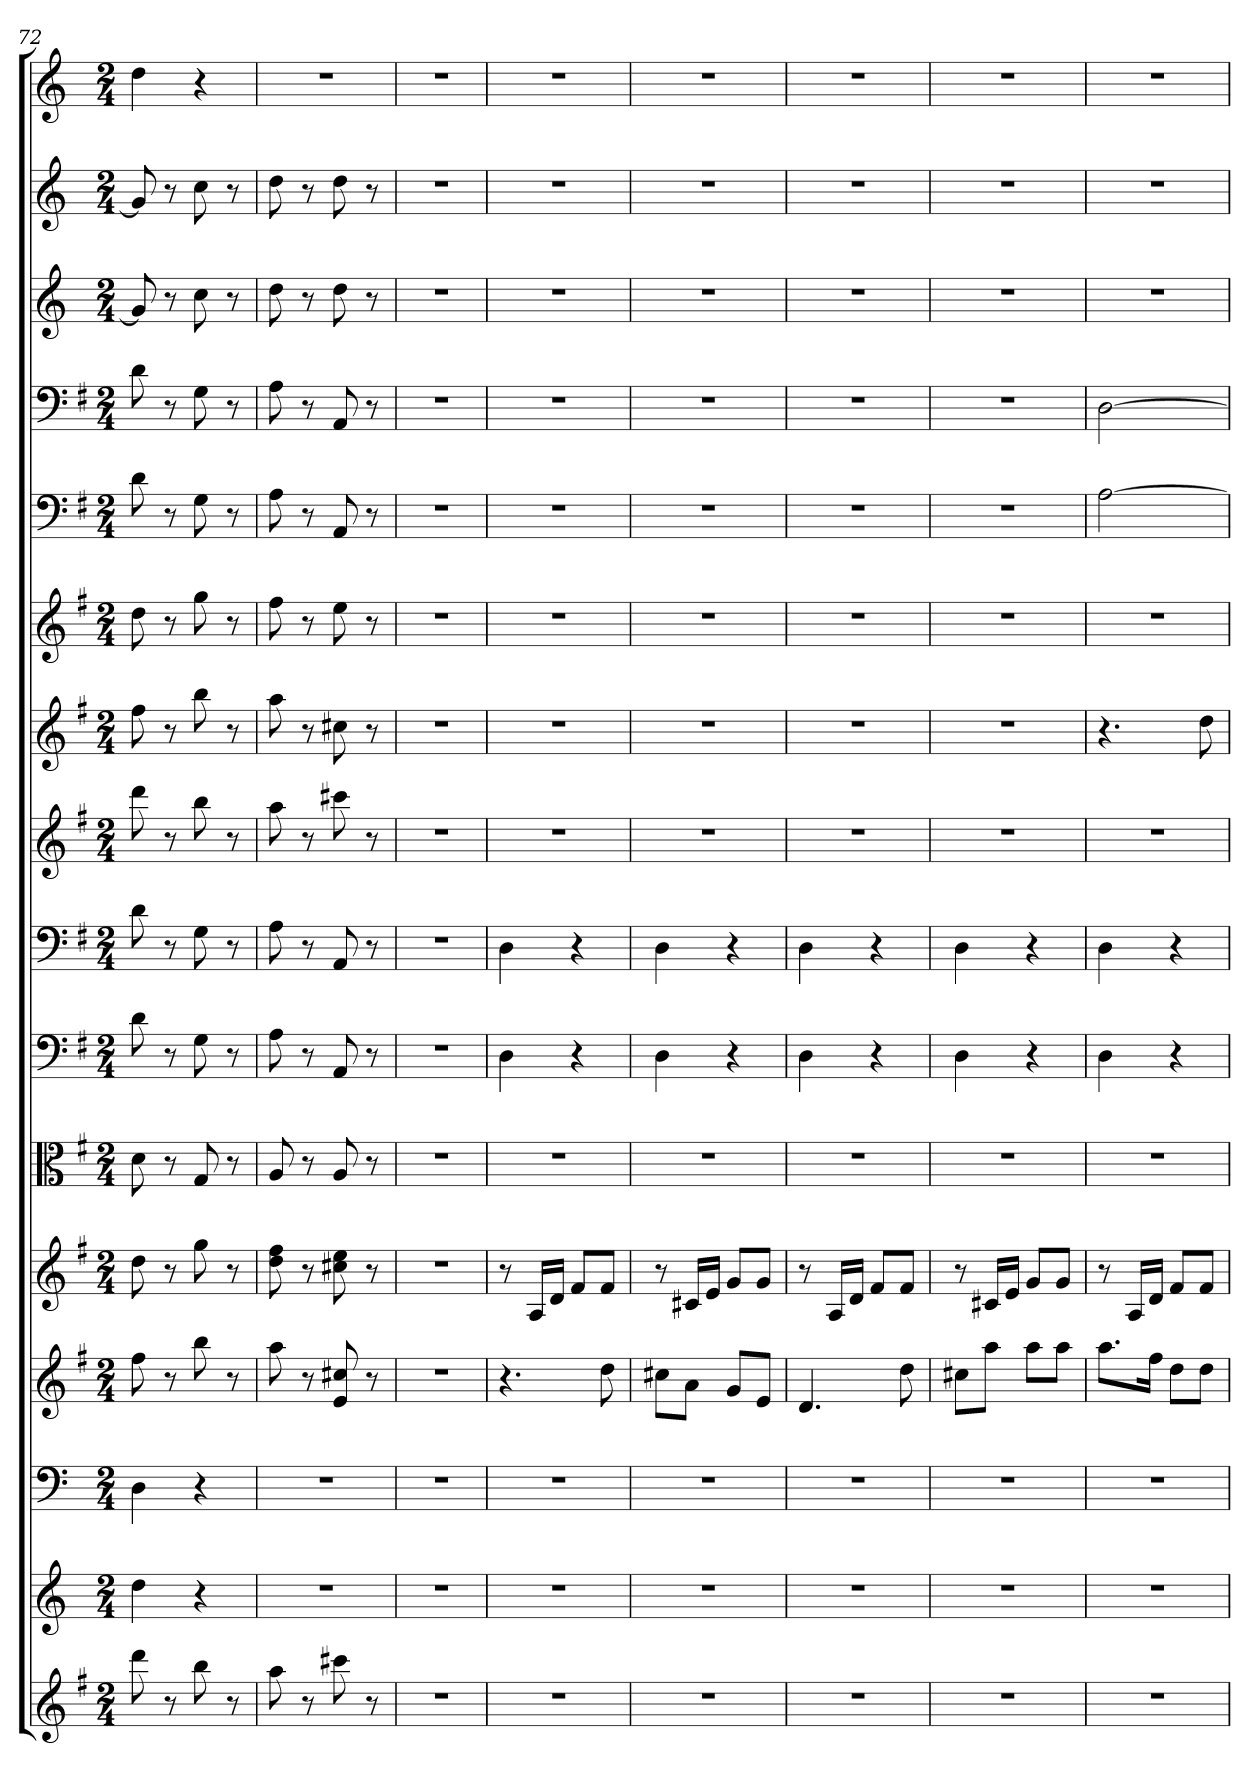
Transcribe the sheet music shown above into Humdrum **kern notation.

**kern	**kern	**kern	**kern	**kern	**kern	**kern	**kern	**kern	**kern	**kern	**kern	**kern	**kern	**kern	**kern
*part16	*part15	*part14	*part13	*part12	*part11	*part10	*part9	*part8	*part7	*part6	*part5	*part4	*part3	*part2	*part1
*staff16	*staff15	*staff14	*staff13	*staff12	*staff11	*staff10	*staff9	*staff8	*staff7	*staff6	*staff5	*staff4	*staff3	*staff2	*staff1
*	*	*clefF4	*	*	*clefC3	*clefF4	*clefF4	*	*	*	*clefF4	*clefF4	*	*	*
*k[f#]	*k[]	*k[]	*k[f#]	*k[f#]	*k[f#]	*k[f#]	*k[f#]	*k[f#]	*k[f#]	*k[f#]	*k[f#]	*k[f#]	*k[]	*k[]	*k[]
*M2/4	*M2/4	*M2/4	*M2/4	*M2/4	*M2/4	*M2/4	*M2/4	*M2/4	*M2/4	*M2/4	*M2/4	*M2/4	*M2/4	*M2/4	*M2/4
=72	=72	=72	=72	=72	=72	=72	=72	=72	=72	=72	=72	=72	=72	=72	=72
8ddd	4dd	4D	8ff#	8dd	8d	8d	8d	8ddd	8ff#	8dd	8d	8d	8g]	8g]	4dd
8r	.	.	8r	8r	8r	8r	8r	8r	8r	8r	8r	8r	8r	8r	.
8bb	4r	4r	8bb	8gg	8G	8G	8G	8bb	8bb	8gg	8G	8G	8cc	8cc	4r
8r	.	.	8r	8r	8r	8r	8r	8r	8r	8r	8r	8r	8r	8r	.
=73	=73	=73	=73	=73	=73	=73	=73	=73	=73	=73	=73	=73	=73	=73	=73
8aa	2r	2r	8aa	8dd 8ff#	8A	8A	8A	8aa	8aa	8ff#	8A	8A	8dd	8dd	2r
8r	.	.	8r	8r	8r	8r	8r	8r	8r	8r	8r	8r	8r	8r	.
8ccc#X	.	.	8e 8cc#X	8cc#X 8ee	8A	8AA	8AA	8ccc#X	8cc#X	8ee	8AA	8AA	8dd	8dd	.
8r	.	.	8r	8r	8r	8r	8r	8r	8r	8r	8r	8r	8r	8r	.
=74	=74	=74	=74	=74	=74	=74	=74	=74	=74	=74	=74	=74	=74	=74	=74
2r	2r	2r	2r	2r	2r	2r	2r	2r	2r	2r	2r	2r	2r	2r	2r
=75	=75	=75	=75	=75	=75	=75	=75	=75	=75	=75	=75	=75	=75	=75	=75
2r	2r	2r	4.r	8r	2r	4D	4D	2r	2r	2r	2r	2r	2r	2r	2r
.	.	.	.	16ALL	.	.	.	.	.	.	.	.	.	.	.
.	.	.	.	16dJJ	.	.	.	.	.	.	.	.	.	.	.
.	.	.	.	8f#L	.	4r	4r	.	.	.	.	.	.	.	.
.	.	.	8dd	8f#J	.	.	.	.	.	.	.	.	.	.	.
=76	=76	=76	=76	=76	=76	=76	=76	=76	=76	=76	=76	=76	=76	=76	=76
2r	2r	2r	8cc#XL	8r	2r	4D	4D	2r	2r	2r	2r	2r	2r	2r	2r
.	.	.	8aJ	16c#XLL	.	.	.	.	.	.	.	.	.	.	.
.	.	.	.	16eJJ	.	.	.	.	.	.	.	.	.	.	.
.	.	.	8gL	8gL	.	4r	4r	.	.	.	.	.	.	.	.
.	.	.	8eJ	8gJ	.	.	.	.	.	.	.	.	.	.	.
=77	=77	=77	=77	=77	=77	=77	=77	=77	=77	=77	=77	=77	=77	=77	=77
2r	2r	2r	4.d	8r	2r	4D	4D	2r	2r	2r	2r	2r	2r	2r	2r
.	.	.	.	16ALL	.	.	.	.	.	.	.	.	.	.	.
.	.	.	.	16dJJ	.	.	.	.	.	.	.	.	.	.	.
.	.	.	.	8f#L	.	4r	4r	.	.	.	.	.	.	.	.
.	.	.	8dd	8f#J	.	.	.	.	.	.	.	.	.	.	.
=78	=78	=78	=78	=78	=78	=78	=78	=78	=78	=78	=78	=78	=78	=78	=78
2r	2r	2r	8cc#XL	8r	2r	4D	4D	2r	2r	2r	2r	2r	2r	2r	2r
.	.	.	8aaJ	16c#XLL	.	.	.	.	.	.	.	.	.	.	.
.	.	.	.	16eJJ	.	.	.	.	.	.	.	.	.	.	.
.	.	.	8aaL	8gL	.	4r	4r	.	.	.	.	.	.	.	.
.	.	.	8aaJ	8gJ	.	.	.	.	.	.	.	.	.	.	.
=79	=79	=79	=79	=79	=79	=79	=79	=79	=79	=79	=79	=79	=79	=79	=79
2r	2r	2r	8.aaL	8r	2r	4D	4D	2r	4.r	2r	[2A	[2D	2r	2r	2r
.	.	.	.	16ALL	.	.	.	.	.	.	.	.	.	.	.
.	.	.	16ff#Jk	16dJJ	.	.	.	.	.	.	.	.	.	.	.
.	.	.	8ddL	8f#L	.	4r	4r	.	.	.	.	.	.	.	.
.	.	.	8ddJ	8f#J	.	.	.	.	8dd	.	.	.	.	.	.
=	=	=	=	=	=	=	=	=	=	=	=	=	=	=	=
*-	*-	*-	*-	*-	*-	*-	*-	*-	*-	*-	*-	*-	*-	*-	*-
